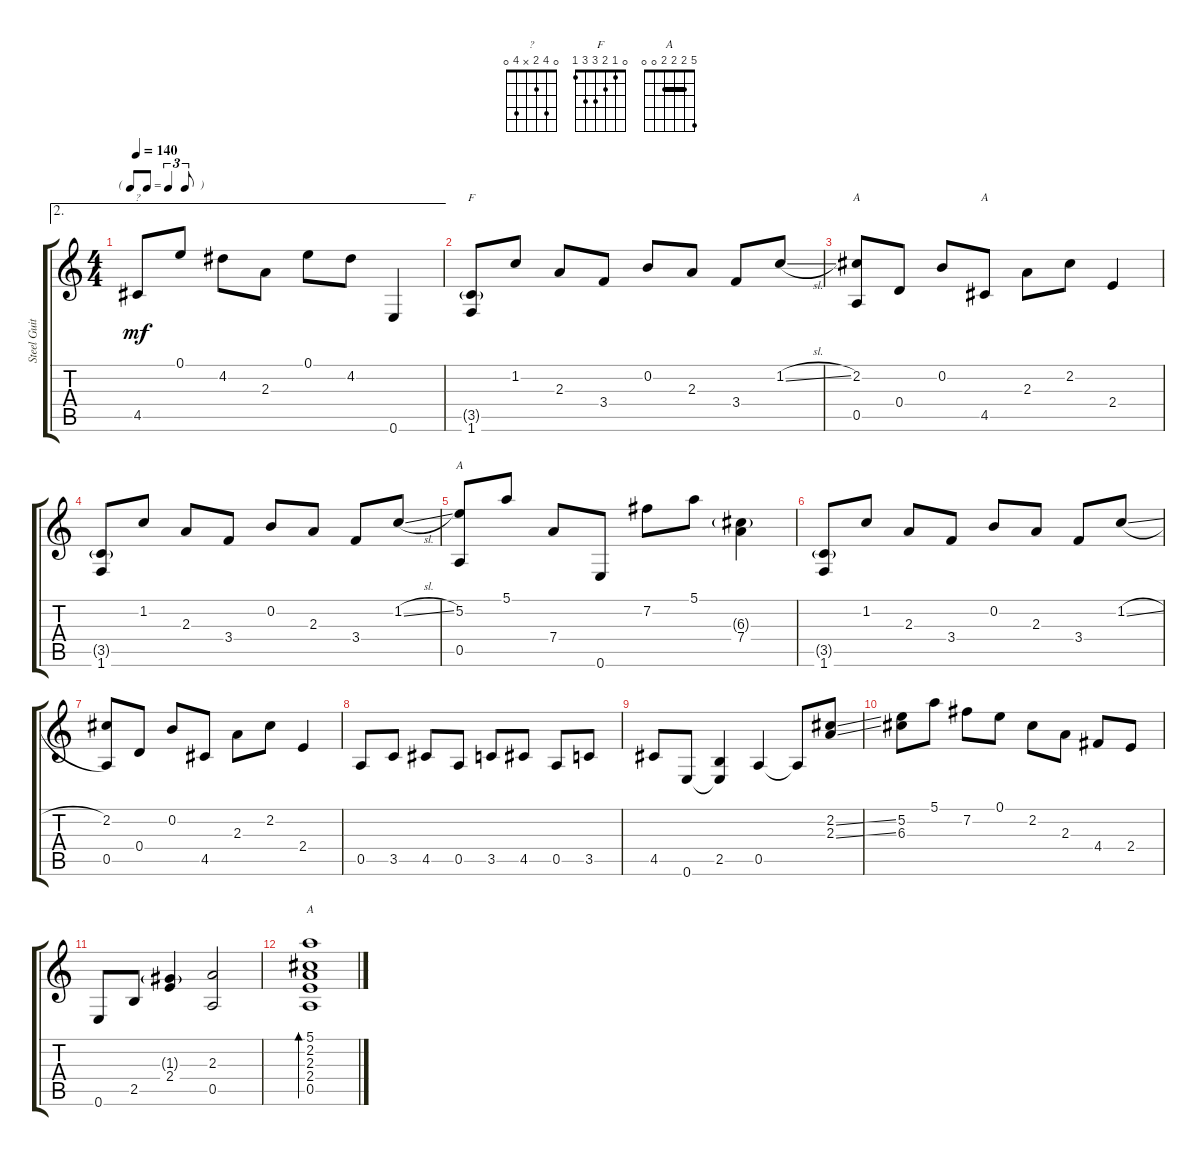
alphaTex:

\track ("Steel Guitar" "Steel Guit") {instrument acousticguitarsteel}
\staff {score tabs}
\tuning (E4 B3 G3 D3 A2 E2) {hide}
\chord ("?" 0 4 2 x 4 0)
\chord ("F" 0 1 2 3 3 1)
\chord ("A" x 2 2 2 0 0) {barre 2}
\chord ("A" x 2 2 2 4 x) {barre 2}
\chord ("A" 5 5 6 7 0 0) {firstfret 5 barre 5}
\chord ("A" 5 2 2 2 0 0) {barre 2}
\ae 2
\ts (4 4)
\tf triplet8th
\tempo 140
\clef g2
\ks c
4.5.8{ch "?" dy mf} 0.1.8 4.2.8 2.3.8 0.1.8 4.2.8 0.6.4 |
(3.5{g} 1.6).8{ch "F"} 1.2.8 2.3.8 3.4.8 0.2.8 2.3.8 3.4.8 1.2{sl}.8 |
(2.2 0.5).8{ch "A"} 0.4.8 0.2.8 4.5.8{ch "A"} 2.3.8 2.2.8 2.4.4 |
(3.5{g} 1.6).8 1.2.8 2.3.8 3.4.8 0.2.8 2.3.8 3.4.8 1.2{sl}.8 |
(5.2 0.5).8{ch "A"} 5.1.8 7.4.8 0.6.8 7.2.8 5.1.8 (6.3{g} 7.4).4 |
(3.5{g} 1.6).8 1.2.8 2.3.8 3.4.8 0.2.8 2.3.8 3.4.8 1.2{sl}.8 |
(2.2 0.5).8 0.4.8 0.2.8 4.5.8 2.3.8 2.2.8 2.4.4 |
0.5.8 3.5.8 4.5.8 0.5.8 3.5.8 4.5.8 0.5.8 3.5.8 |
4.5.8 0.6.8 (2.5 0.6{t}).4 0.5.4 0.5{t}.8 (2.2{ss} 2.3{ss}).8 |
(5.2 6.3).8 5.1.8 7.2.8 0.1.8 2.2.8 2.3.8 4.4.8 2.4.8 |
0.6.8 2.5.8 (1.3{g} 2.4).4 (2.3 0.5).2 |
(5.1 2.2 2.3 2.4 0.5).1{bd 240 ch "A"}
